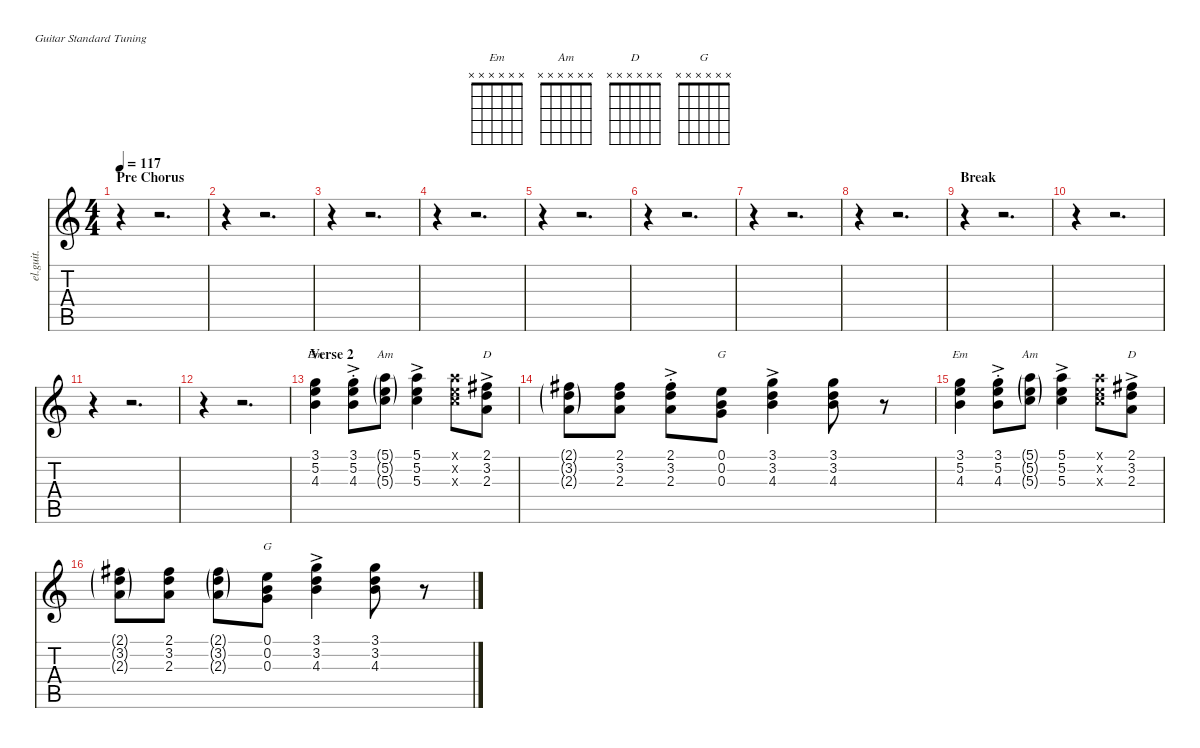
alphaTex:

\defaultSystemsLayout 4
\hideDynamics
\bracketExtendMode nobrackets
\otherSystemsTrackNameOrientation horizontal
\track ("Rivers Cuomo - Guitar (Studio)" "el.guit.") {instrument electricguitarclean}
\staff {score tabs}
\tuning (E4 B3 G3 D3 A2 E2)
\chord ("Em" x x x x x x)
\chord ("Am" x x x x x x)
\chord ("D" x x x x x x)
\chord ("G" x x x x x x)
\ts (4 4)
\section ("" "Pre Chorus")
\tempo 117
\clef g2
\ks c
r.4{dy f beam Down} r.2{d beam Down} |
r.4{beam Down} r.2{d beam Down} |
r.4{beam Down} r.2{d beam Down} |
r.4{beam Down} r.2{d beam Down} |
r.4{beam Down} r.2{d beam Down} |
r.4{beam Down} r.2{d beam Down} |
r.4{beam Down} r.2{d beam Down} |
r.4{beam Down} r.2{d beam Down} |
\section ("" "Break")
r.4{beam Down} r.2{d beam Down} |
r.4{beam Down} r.2{d beam Down} |
r.4{beam Down} r.2{d beam Down} |
r.4{beam Down} r.2{d beam Down} |
\section ("" "Verse 2")
(3.1 5.2 4.3).4{ch "Em" beam Down} (3.1{ac st} 5.2{ac st} 4.3{ac st}).8{beam Down} (5.1{g} 5.2{g} 5.3{g}).8{ch "Am" beam Down} (5.1{ac} 5.2{ac} 5.3{ac}).4{beam Down} (5.1{x} 5.2{x} 5.3{x}).8{beam Down} (2.1{ac acc #} 3.2{ac} 2.3{ac}).8{ch "D" beam Down} |
(2.1{g acc #} 3.2{g} 2.3{g}).8{beam Down} (2.1{acc #} 3.2 2.3).8{beam Down} (2.1{ac st acc #} 3.2{ac st} 2.3{ac st}).8{beam Down} (0.1 0.2 0.3).8{ch "G" beam Down} (3.1{ac} 3.2{ac} 4.3{ac}).4{beam Down} (3.1 3.2 4.3).8{beam Down} r.8{beam Down} |
(3.1 5.2 4.3).4{ch "Em" beam Down} (3.1{ac st} 5.2{ac st} 4.3{ac st}).8{beam Down} (5.1{g} 5.2{g} 5.3{g}).8{ch "Am" beam Down} (5.1{ac} 5.2{ac} 5.3{ac}).4{beam Down} (5.1{x} 5.2{x} 5.3{x}).8{beam Down} (2.1{ac acc #} 3.2{ac} 2.3{ac}).8{ch "D" beam Down} |
(2.1{g acc #} 3.2{g} 2.3{g}).8{beam Down} (2.1{acc #} 3.2 2.3).8{beam Down} (2.1{g acc #} 3.2{g} 2.3{g}).8{beam Down} (0.1 0.2 0.3).8{ch "G" beam Down} (3.1{ac} 3.2{ac} 4.3{ac}).4{beam Down} (3.1 3.2 4.3).8{beam Down} r.8{beam Down}
